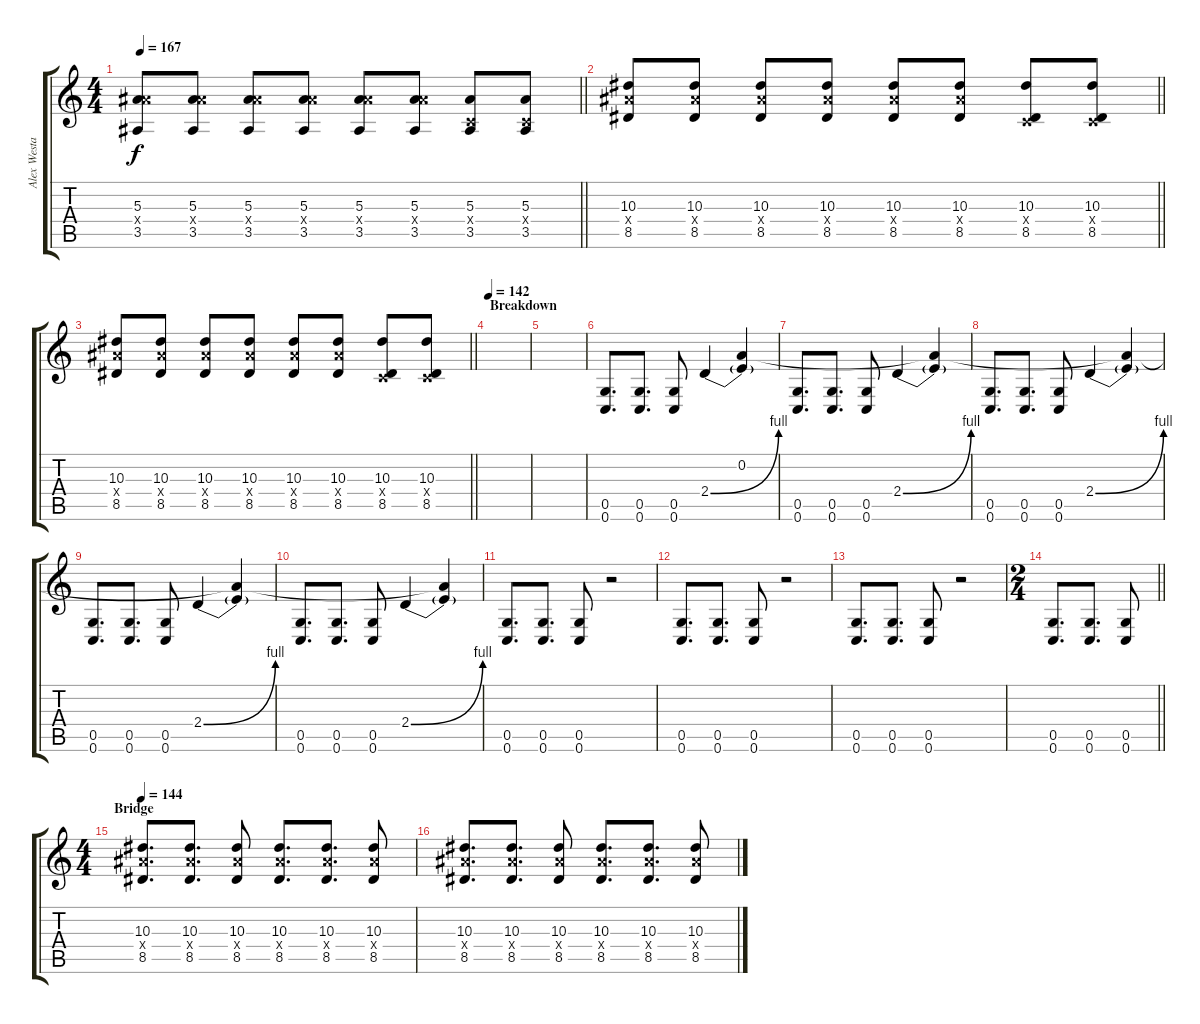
\track ("Alex Westaway" "Alex Westa") {instrument distortionguitar}
\staff {score tabs}
\tuning (D4 A3 F3 C3 G2 C2) {hide}
\ts (4 4)
\tempo 167
\clef g2
\barLineRight lightlight
\ks c
(5.3 10.4{x} 3.5).8{dy f} (5.3 10.4{x} 3.5).8 (5.3 10.4{x} 3.5).8 (5.3 10.4{x} 3.5).8 (5.3 10.4{x} 3.5).8 (5.3 10.4{x} 3.5).8 (5.3 0.4{x} 3.5).8 (5.3 0.4{x} 3.5).8 |
\barLineRight lightlight
(10.3 10.4{x} 8.5).8 (10.3 10.4{x} 8.5).8 (10.3 10.4{x} 8.5).8 (10.3 10.4{x} 8.5).8 (10.3 10.4{x} 8.5).8 (10.3 10.4{x} 8.5).8 (10.3 0.4{x} 8.5).8 (10.3 0.4{x} 8.5).8 |
\barLineRight lightlight
(10.3 10.4{x} 8.5).8 (10.3 10.4{x} 8.5).8 (10.3 10.4{x} 8.5).8 (10.3 10.4{x} 8.5).8 (10.3 10.4{x} 8.5).8 (10.3 10.4{x} 8.5).8 (10.3 0.4{x} 8.5).8 (10.3 0.4{x} 8.5).8 |
\section ("" "Breakdown")
\tempo 142
|
|
(0.5 0.6).8{d volume 13 instrument distortionguitar} (0.5 0.6).8{d} (0.5 0.6).8 2.4{be (bend 0 0 60 4)}.4 (0.2 2.4{t}).4 |
(0.5 0.6).8{d} (0.5 0.6).8{d} (0.5 0.6).8 2.4{be (bend 0 0 60 4)}.4 (0.2{t} 2.4{t}).4 |
(0.5 0.6).8{d} (0.5 0.6).8{d} (0.5 0.6).8 2.4{be (bend 0 0 60 4)}.4 (0.2{t} 2.4{t}).4 |
(0.5 0.6).8{d} (0.5 0.6).8{d} (0.5 0.6).8 2.4{be (bend 0 0 60 4)}.4 (0.2{t} 2.4{t}).4 |
(0.5 0.6).8{d} (0.5 0.6).8{d} (0.5 0.6).8 2.4{be (bend 0 0 60 4)}.4 (0.2{t} 2.4{t}).4 |
(0.5 0.6).8{d} (0.5 0.6).8{d} (0.5 0.6).8 r.2 |
(0.5 0.6).8{d} (0.5 0.6).8{d} (0.5 0.6).8 r.2 |
(0.5 0.6).8{d} (0.5 0.6).8{d} (0.5 0.6).8 r.2 |
\ts (2 4)
\barLineRight lightlight
(0.5 0.6).8{d} (0.5 0.6).8{d} (0.5 0.6).8 |
\ts (4 4)
\section ("" "Bridge")
\tempo 144
(10.3 10.4{x} 8.5).8{d} (10.3 10.4{x} 8.5).8{d} (10.3 10.4{x} 8.5).8 (10.3 10.4{x} 8.5).8{d} (10.3 10.4{x} 8.5).8{d} (10.3 10.4{x} 8.5).8 |
(10.3 10.4{x} 8.5).8{d} (10.3 10.4{x} 8.5).8{d} (10.3 10.4{x} 8.5).8 (10.3 10.4{x} 8.5).8{d} (10.3 10.4{x} 8.5).8{d} (10.3 10.4{x} 8.5).8
